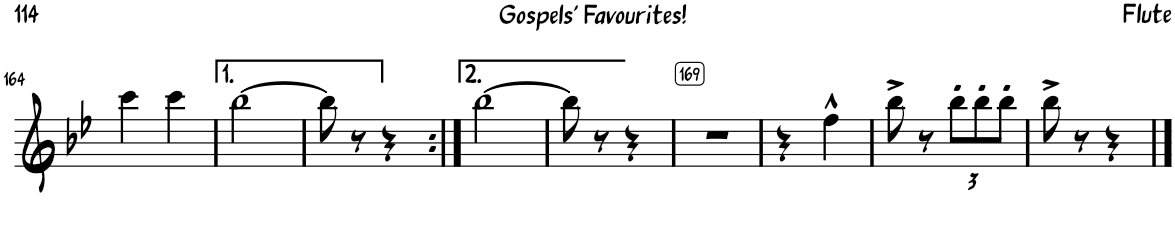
**kern
*part1
*staff1
*I"Flute
*I'Fl.
!!LO:PB:g=z
*clefG2
*k[b-e-]
*M2/4
=164
4ccc\
4ccc\
=165
[2bb-\
=166
8bb-\]
8r
4r
=167:|!
[2bb-\
=168
8bb-\]
8r
4r
!!LO:REH:place=s1:a:cj:fs=8:t=169
=169
2r
=170
4r
4ff^^\
=171
8bb-^\
8r
*Xbrackettup
12bb-'\L
12bb-'\
12bb-'\J
=172
8bb-^\
8r
4r
==
*-
